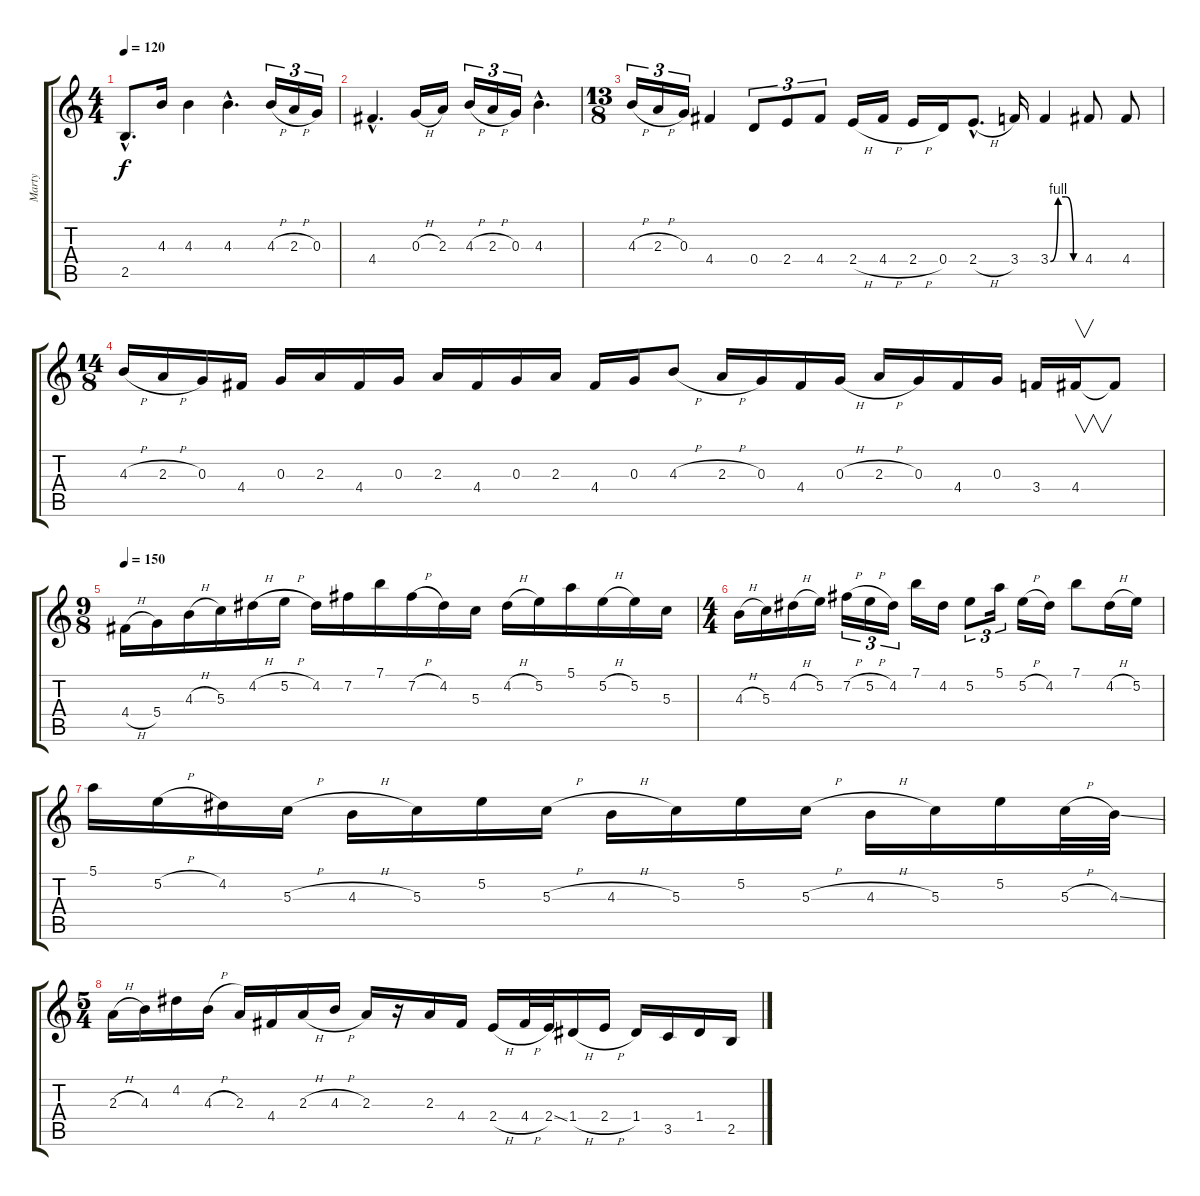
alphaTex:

\track ("Marty" "Marty") {instrument distortionguitar}
\staff {score tabs}
\tuning (E4 B3 G3 D3 A2 E2) {hide}
\ts (4 4)
\tempo 120
\clef g2
\ks c
2.5{hac}.8{d dy f instrument distortionguitar} 4.3.16 4.3.4 4.3{hac}.4{d} 4.3{h}.16{tu (3 2)} 2.3{h}.16{tu (3 2)} 0.3.16{tu (3 2)} |
4.4{hac}.4{d} 0.3{h}.16 2.3.16 4.3{h}.16{tu (3 2)} 2.3{h}.16{tu (3 2)} 0.3.16{tu (3 2)} 4.3{hac}.4{d} |
\ts (13 8)
4.3{h}.16{tu (3 2)} 2.3{h}.16{tu (3 2)} 0.3.16{tu (3 2)} 4.4.4 0.4.8{tu (3 2)} 2.4.8{tu (3 2)} 4.4.8{tu (3 2)} 2.4{h}.16 4.4{h}.16 2.4{h}.16 0.4.16 2.4{h hac}.8{d} 3.4.16 3.4{be (custom 0 0 15 4 30 4 45 0 60 0)}.4 4.4.8 4.4.8 |
\ts (14 8)
4.3{h}.16 2.3{h}.16 0.3.16 4.4.16 0.3.16 2.3.16 4.4.16 0.3.16 2.3.16 4.4.16 0.3.16 2.3.16 4.4.16 0.3.16 4.3{h}.8 2.3{h}.16 0.3.16 4.4.16 0.3{h}.16 2.3{h}.16 0.3.16 4.4.16 0.3.16 3.4.16 4.4.16{v} 4.4{t}.8 |
\ts (9 8)
\tempo 150
4.4{h}.16 5.4.16 4.3{h}.16 5.3.16 4.2{h}.16 5.2{h}.16 4.2.16 7.2.16 7.1.16 7.2{h}.16 4.2.16 5.3.16 4.2{h}.16 5.2.16 5.1.16 5.2{h}.16 5.2.16 5.3.16 |
\ts (4 4)
4.3{h}.16 5.3.16 4.2{h}.16 5.2.16 7.2{h}.16{tu (3 2)} 5.2{h}.16{tu (3 2)} 4.2.16{tu (3 2)} 7.1.16 4.2.16 5.2.8{tu (3 2)} 5.1.16{tu (3 2)} 5.2{h}.16 4.2.16 7.1.8 4.2{h}.16 5.2.16 |
5.1.16 5.2{h}.16 4.2.16 5.3{h}.16 4.3{h}.16 5.3.16 5.2.16 5.3{h}.16 4.3{h}.16 5.3.16 5.2.16 5.3{h}.16 4.3{h}.16 5.3.16 5.2.16 5.3{h}.32 4.3{ss}.32 |
\ts (5 4)
2.3{h}.16 4.3.16 4.2.16 4.3{h}.16 2.3.16 4.4.16 2.3{h}.16 4.3{h}.16 2.3.16 r.16 2.3.16 4.4.16 2.4{h}.16 4.4{h}.32 2.4{ss}.32 1.4{h}.16 2.4{h}.16 1.4.16 3.5.16 1.4.16 2.5.16
